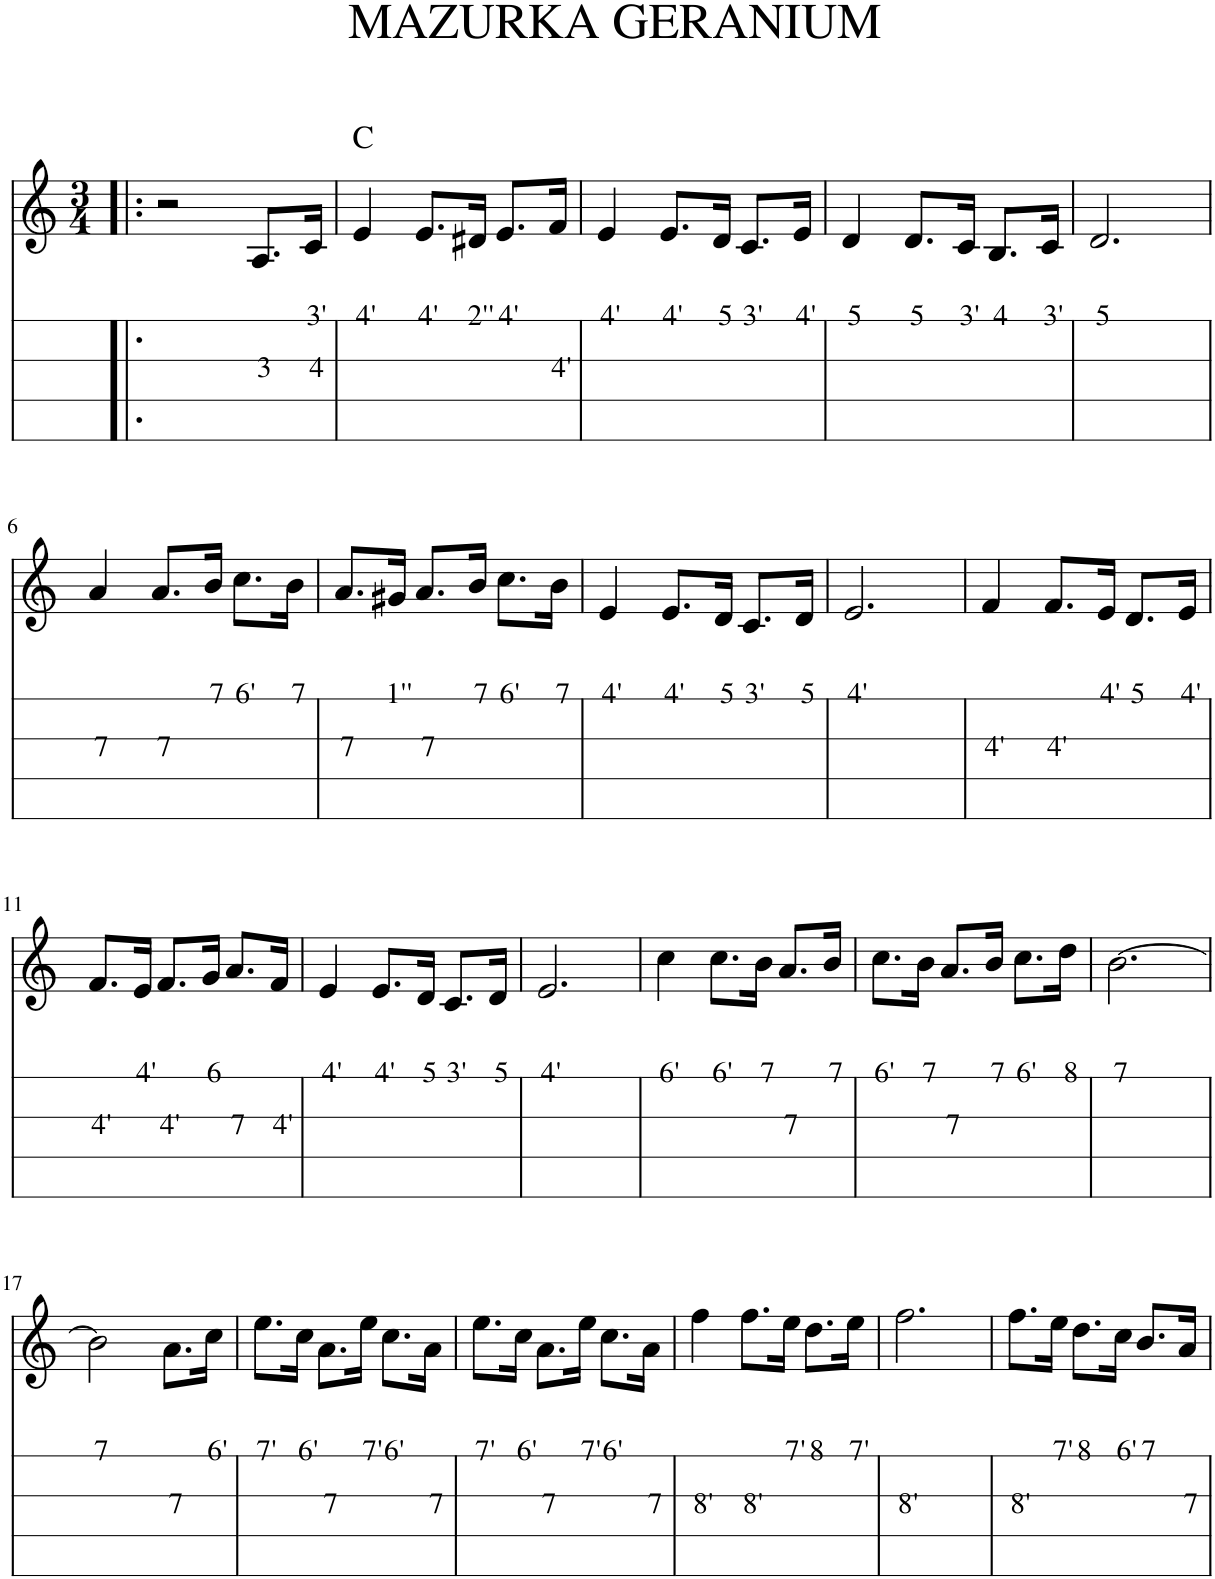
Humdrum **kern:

**kern	**kern	**text	**text	**harte
*part2	*part1	*part1	*part1	*part1
*staff2	*staff1	*staff1	*staff1	*
*I"Tablature	*I"Theme	*	*	*
*stria4	*	*	*	*
*clefG2	*clefG2	*	*	*
*k[]	*k[]	*	*	*
*M3/4	*M3/4	*	*	*
=1!|:	=1!|:	=1!|:	=1!|:	=1!|:
2.ryy	2r	.	.	.
!	!	!	!LO:LY:b	!
.	8.A/L	.	3	.
!	!	!LO:LY:b	!LO:LY:b	!
.	16c/Jk	3'	4	.
=2	=2	=2	=2	=2
!	!	!LO:LY:b	!	!
2.ryy	4e/	4'	.	C:maj
!	!	!LO:LY:b	!	!
.	8.e/L	4'	.	.
!	!	!LO:LY:b	!	!
.	16d#X/Jk	2''	.	.
!	!	!LO:LY:b	!	!
.	8.e/L	4'	.	.
!	!	!	!LO:LY:b	!
.	16f/Jk	.	4'	.
=3	=3	=3	=3	=3
!	!	!LO:LY:b	!	!
2.ryy	4e/	4'	.	.
!	!	!LO:LY:b	!	!
.	8.e/L	4'	.	.
!	!	!LO:LY:b	!	!
.	16d/Jk	5	.	.
!	!	!LO:LY:b	!	!
.	8.c/L	3'	.	.
!	!	!LO:LY:b	!	!
.	16e/Jk	4'	.	.
=4	=4	=4	=4	=4
!	!	!LO:LY:b	!	!
2.ryy	4d/	5	.	.
!	!	!LO:LY:b	!	!
.	8.d/L	5	.	.
!	!	!LO:LY:b	!	!
.	16c/Jk	3'	.	.
!	!	!LO:LY:b	!	!
.	8.B/L	4	.	.
!	!	!LO:LY:b	!	!
.	16c/Jk	3'	.	.
=5	=5	=5	=5	=5
!	!	!LO:LY:b	!	!
2.ryy	2.d/	5	.	.
!!LO:LB:g=z
=6	=6	=6	=6	=6
!	!	!	!LO:LY:b	!
2.ryy	4a/	.	7	.
!	!	!	!LO:LY:b	!
.	8.a/L	.	7	.
!	!	!LO:LY:b	!	!
.	16b/Jk	7	.	.
!	!	!LO:LY:b	!	!
.	8.cc\L	6'	.	.
!	!	!LO:LY:b	!	!
.	16b\Jk	7	.	.
=7	=7	=7	=7	=7
!	!	!	!LO:LY:b	!
2.ryy	8.a/L	.	7	.
!	!	!LO:LY:b	!	!
.	16g#X/Jk	1''	.	.
!	!	!	!LO:LY:b	!
.	8.a/L	.	7	.
!	!	!LO:LY:b	!	!
.	16b/Jk	7	.	.
!	!	!LO:LY:b	!	!
.	8.cc\L	6'	.	.
!	!	!LO:LY:b	!	!
.	16b\Jk	7	.	.
=8	=8	=8	=8	=8
!	!	!LO:LY:b	!	!
2.ryy	4e/	4'	.	.
!	!	!LO:LY:b	!	!
.	8.e/L	4'	.	.
!	!	!LO:LY:b	!	!
.	16d/Jk	5	.	.
!	!	!LO:LY:b	!	!
.	8.c/L	3'	.	.
!	!	!LO:LY:b	!	!
.	16d/Jk	5	.	.
=9	=9	=9	=9	=9
!	!	!LO:LY:b	!	!
2.ryy	2.e/	4'	.	.
=10	=10	=10	=10	=10
!	!	!	!LO:LY:b	!
2.ryy	4f/	.	4'	.
!	!	!	!LO:LY:b	!
.	8.f/L	.	4'	.
!	!	!LO:LY:b	!	!
.	16e/Jk	4'	.	.
!	!	!LO:LY:b	!	!
.	8.d/L	5	.	.
!	!	!LO:LY:b	!	!
.	16e/Jk	4'	.	.
!!LO:LB:g=z
=11	=11	=11	=11	=11
!	!	!	!LO:LY:b	!
2.ryy	8.f/L	.	4'	.
!	!	!LO:LY:b	!	!
.	16e/Jk	4'	.	.
!	!	!	!LO:LY:b	!
.	8.f/L	.	4'	.
!	!	!LO:LY:b	!	!
.	16g/Jk	6	.	.
!	!	!	!LO:LY:b	!
.	8.a/L	.	7	.
!	!	!	!LO:LY:b	!
.	16f/Jk	.	4'	.
=12	=12	=12	=12	=12
!	!	!LO:LY:b	!	!
2.ryy	4e/	4'	.	.
!	!	!LO:LY:b	!	!
.	8.e/L	4'	.	.
!	!	!LO:LY:b	!	!
.	16d/Jk	5	.	.
!	!	!LO:LY:b	!	!
.	8.c/L	3'	.	.
!	!	!LO:LY:b	!	!
.	16d/Jk	5	.	.
=13	=13	=13	=13	=13
!	!	!LO:LY:b	!	!
2.ryy	2.e/	4'	.	.
=14	=14	=14	=14	=14
!	!	!LO:LY:b	!	!
2.ryy	4cc\	6'	.	.
!	!	!LO:LY:b	!	!
.	8.cc\L	6'	.	.
!	!	!LO:LY:b	!	!
.	16b\Jk	7	.	.
!	!	!	!LO:LY:b	!
.	8.a/L	.	7	.
!	!	!LO:LY:b	!	!
.	16b/Jk	7	.	.
=15	=15	=15	=15	=15
!	!	!LO:LY:b	!	!
2.ryy	8.cc\L	6'	.	.
!	!	!LO:LY:b	!	!
.	16b\Jk	7	.	.
!	!	!	!LO:LY:b	!
.	8.a/L	.	7	.
!	!	!LO:LY:b	!	!
.	16b/Jk	7	.	.
!	!	!LO:LY:b	!	!
.	8.cc\L	6'	.	.
!	!	!LO:LY:b	!	!
.	16dd\Jk	8	.	.
=16	=16	=16	=16	=16
!	!	!LO:LY:b	!	!
2.ryy	[2.b\	7	.	.
!!LO:LB:g=z
=17	=17	=17	=17	=17
!	!	!LO:LY:b	!	!
2.ryy	2b\]	7	.	.
!	!	!	!LO:LY:b	!
.	8.a\L	.	7	.
!	!	!LO:LY:b	!	!
.	16cc\Jk	6'	.	.
=18	=18	=18	=18	=18
!	!	!LO:LY:b	!	!
2.ryy	8.ee\L	7'	.	.
!	!	!LO:LY:b	!	!
.	16cc\Jk	6'	.	.
!	!	!	!LO:LY:b	!
.	8.a\L	.	7	.
!	!	!LO:LY:b	!	!
.	16ee\Jk	7'	.	.
!	!	!LO:LY:b	!	!
.	8.cc\L	6'	.	.
!	!	!	!LO:LY:b	!
.	16a\Jk	.	7	.
=19	=19	=19	=19	=19
!	!	!LO:LY:b	!	!
2.ryy	8.ee\L	7'	.	.
!	!	!LO:LY:b	!	!
.	16cc\Jk	6'	.	.
!	!	!	!LO:LY:b	!
.	8.a\L	.	7	.
!	!	!LO:LY:b	!	!
.	16ee\Jk	7'	.	.
!	!	!LO:LY:b	!	!
.	8.cc\L	6'	.	.
!	!	!	!LO:LY:b	!
.	16a\Jk	.	7	.
=20	=20	=20	=20	=20
!	!	!	!LO:LY:b	!
2.ryy	4ff\	.	8'	.
!	!	!	!LO:LY:b	!
.	8.ff\L	.	8'	.
!	!	!LO:LY:b	!	!
.	16ee\Jk	7'	.	.
!	!	!LO:LY:b	!	!
.	8.dd\L	8	.	.
!	!	!LO:LY:b	!	!
.	16ee\Jk	7'	.	.
=21	=21	=21	=21	=21
!	!	!	!LO:LY:b	!
2.ryy	2.ff\	.	8'	.
=22	=22	=22	=22	=22
!	!	!	!LO:LY:b	!
2.ryy	8.ff\L	.	8'	.
!	!	!LO:LY:b	!	!
.	16ee\Jk	7'	.	.
!	!	!LO:LY:b	!	!
.	8.dd\L	8	.	.
!	!	!LO:LY:b	!	!
.	16cc\Jk	6'	.	.
!	!	!LO:LY:b	!	!
.	8.b/L	7	.	.
!	!	!	!LO:LY:b	!
.	16a/Jk	.	7	.
=	=	=	=	=
*-	*-	*-	*-	*-
